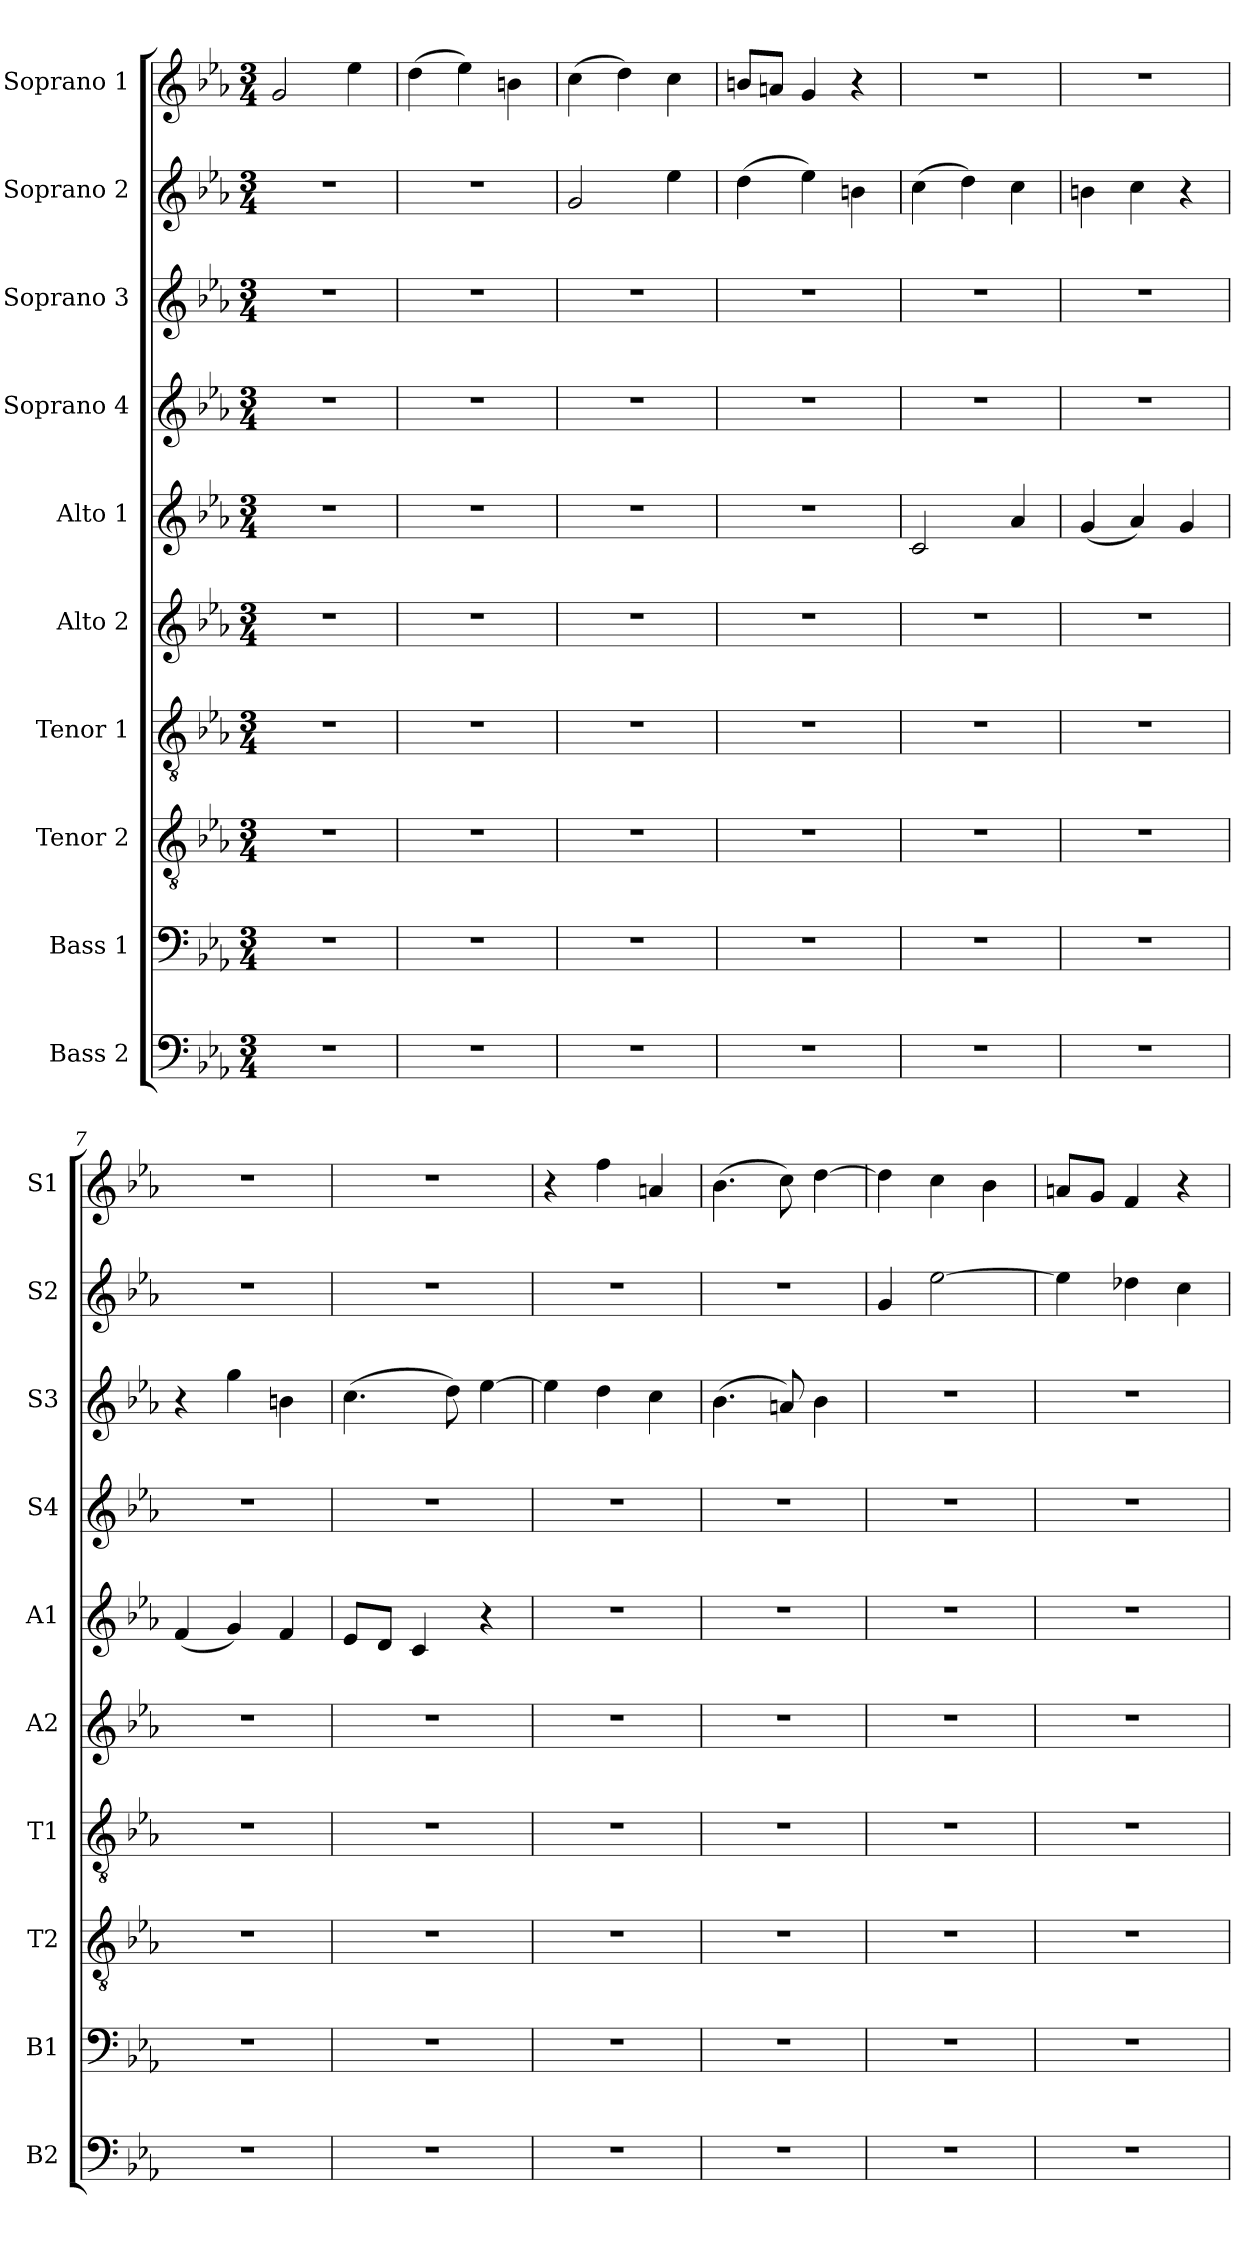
**kern	**kern	**kern	**kern	**kern	**kern	**kern	**kern	**kern	**kern
*part10	*part9	*part8	*part7	*part6	*part5	*part4	*part3	*part2	*part1
*staff10	*staff9	*staff8	*staff7	*staff6	*staff5	*staff4	*staff3	*staff2	*staff1
*I"Bass 2	*I"Bass 1	*I"Tenor 2	*I"Tenor 1	*I"Alto 2	*I"Alto 1	*I"Soprano 4	*I"Soprano 3	*I"Soprano 2	*I"Soprano 1
*I'B2	*I'B1	*I'T2	*I'T1	*I'A2	*I'A1	*I'S4	*I'S3	*I'S2	*I'S1
*clefF4	*clefF4	*clefGv2	*clefGv2	*clefG2	*clefG2	*clefG2	*clefG2	*clefG2	*clefG2
*k[b-e-a-]	*k[b-e-a-]	*k[b-e-a-]	*k[b-e-a-]	*k[b-e-a-]	*k[b-e-a-]	*k[b-e-a-]	*k[b-e-a-]	*k[b-e-a-]	*k[b-e-a-]
*E-:	*E-:	*E-:	*E-:	*E-:	*E-:	*E-:	*E-:	*E-:	*E-:
*M3/4	*M3/4	*M3/4	*M3/4	*M3/4	*M3/4	*M3/4	*M3/4	*M3/4	*M3/4
=1	=1	=1	=1	=1	=1	=1	=1	=1	=1
2.r	2.r	2.r	2.r	2.r	2.r	2.r	2.r	2.r	2g/
.	.	.	.	.	.	.	.	.	4ee-\
=2	=2	=2	=2	=2	=2	=2	=2	=2	=2
2.r	2.r	2.r	2.r	2.r	2.r	2.r	2.r	2.r	(4dd\
.	.	.	.	.	.	.	.	.	4ee-\)
.	.	.	.	.	.	.	.	.	4bn\
=3	=3	=3	=3	=3	=3	=3	=3	=3	=3
2.r	2.r	2.r	2.r	2.r	2.r	2.r	2.r	2g/	(4cc\
.	.	.	.	.	.	.	.	.	4dd\)
.	.	.	.	.	.	.	.	4ee-\	4cc\
=4	=4	=4	=4	=4	=4	=4	=4	=4	=4
2.r	2.r	2.r	2.r	2.r	2.r	2.r	2.r	(4dd\	8bn/L
.	.	.	.	.	.	.	.	.	8an/J
.	.	.	.	.	.	.	.	4ee-\)	4g/
.	.	.	.	.	.	.	.	4bn\	4r
=5	=5	=5	=5	=5	=5	=5	=5	=5	=5
2.r	2.r	2.r	2.r	2.r	2c/	2.r	2.r	(4cc\	2.r
.	.	.	.	.	.	.	.	4dd\)	.
.	.	.	.	.	4a-/	.	.	4cc\	.
=6	=6	=6	=6	=6	=6	=6	=6	=6	=6
2.r	2.r	2.r	2.r	2.r	(4g/	2.r	2.r	4bn\	2.r
.	.	.	.	.	4a-/)	.	.	4cc\	.
.	.	.	.	.	4g/	.	.	4r	.
=7	=7	=7	=7	=7	=7	=7	=7	=7	=7
2.r	2.r	2.r	2.r	2.r	(4f/	2.r	4r	2.r	2.r
.	.	.	.	.	4g/)	.	4gg\	.	.
.	.	.	.	.	4f/	.	4bn\	.	.
=8	=8	=8	=8	=8	=8	=8	=8	=8	=8
2.r	2.r	2.r	2.r	2.r	8e-/L	2.r	(4.cc\	2.r	2.r
.	.	.	.	.	8d/J	.	.	.	.
.	.	.	.	.	4c/	.	.	.	.
.	.	.	.	.	.	.	8dd\)	.	.
.	.	.	.	.	4r	.	[4ee-\	.	.
=9	=9	=9	=9	=9	=9	=9	=9	=9	=9
2.r	2.r	2.r	2.r	2.r	2.r	2.r	4ee-\]	2.r	4r
.	.	.	.	.	.	.	4dd\	.	4ff\
.	.	.	.	.	.	.	4cc\	.	4an/
!!LO:PB:g=z
=10	=10	=10	=10	=10	=10	=10	=10	=10	=10
2.r	2.r	2.r	2.r	2.r	2.r	2.r	(4.b-\	2.r	(4.b-\
.	.	.	.	.	.	.	8an/)	.	8cc\)
.	.	.	.	.	.	.	4b-\	.	[4dd\
=11	=11	=11	=11	=11	=11	=11	=11	=11	=11
2.r	2.r	2.r	2.r	2.r	2.r	2.r	2.r	4g/	4dd\]
.	.	.	.	.	.	.	.	[2ee-\	4cc\
.	.	.	.	.	.	.	.	.	4b-\
=12	=12	=12	=12	=12	=12	=12	=12	=12	=12
2.r	2.r	2.r	2.r	2.r	2.r	2.r	2.r	4ee-\]	8an/L
.	.	.	.	.	.	.	.	.	8g/J
.	.	.	.	.	.	.	.	4dd-X\	4f/
.	.	.	.	.	.	.	.	4cc\	4r
=	=	=	=	=	=	=	=	=	=
*-	*-	*-	*-	*-	*-	*-	*-	*-	*-
